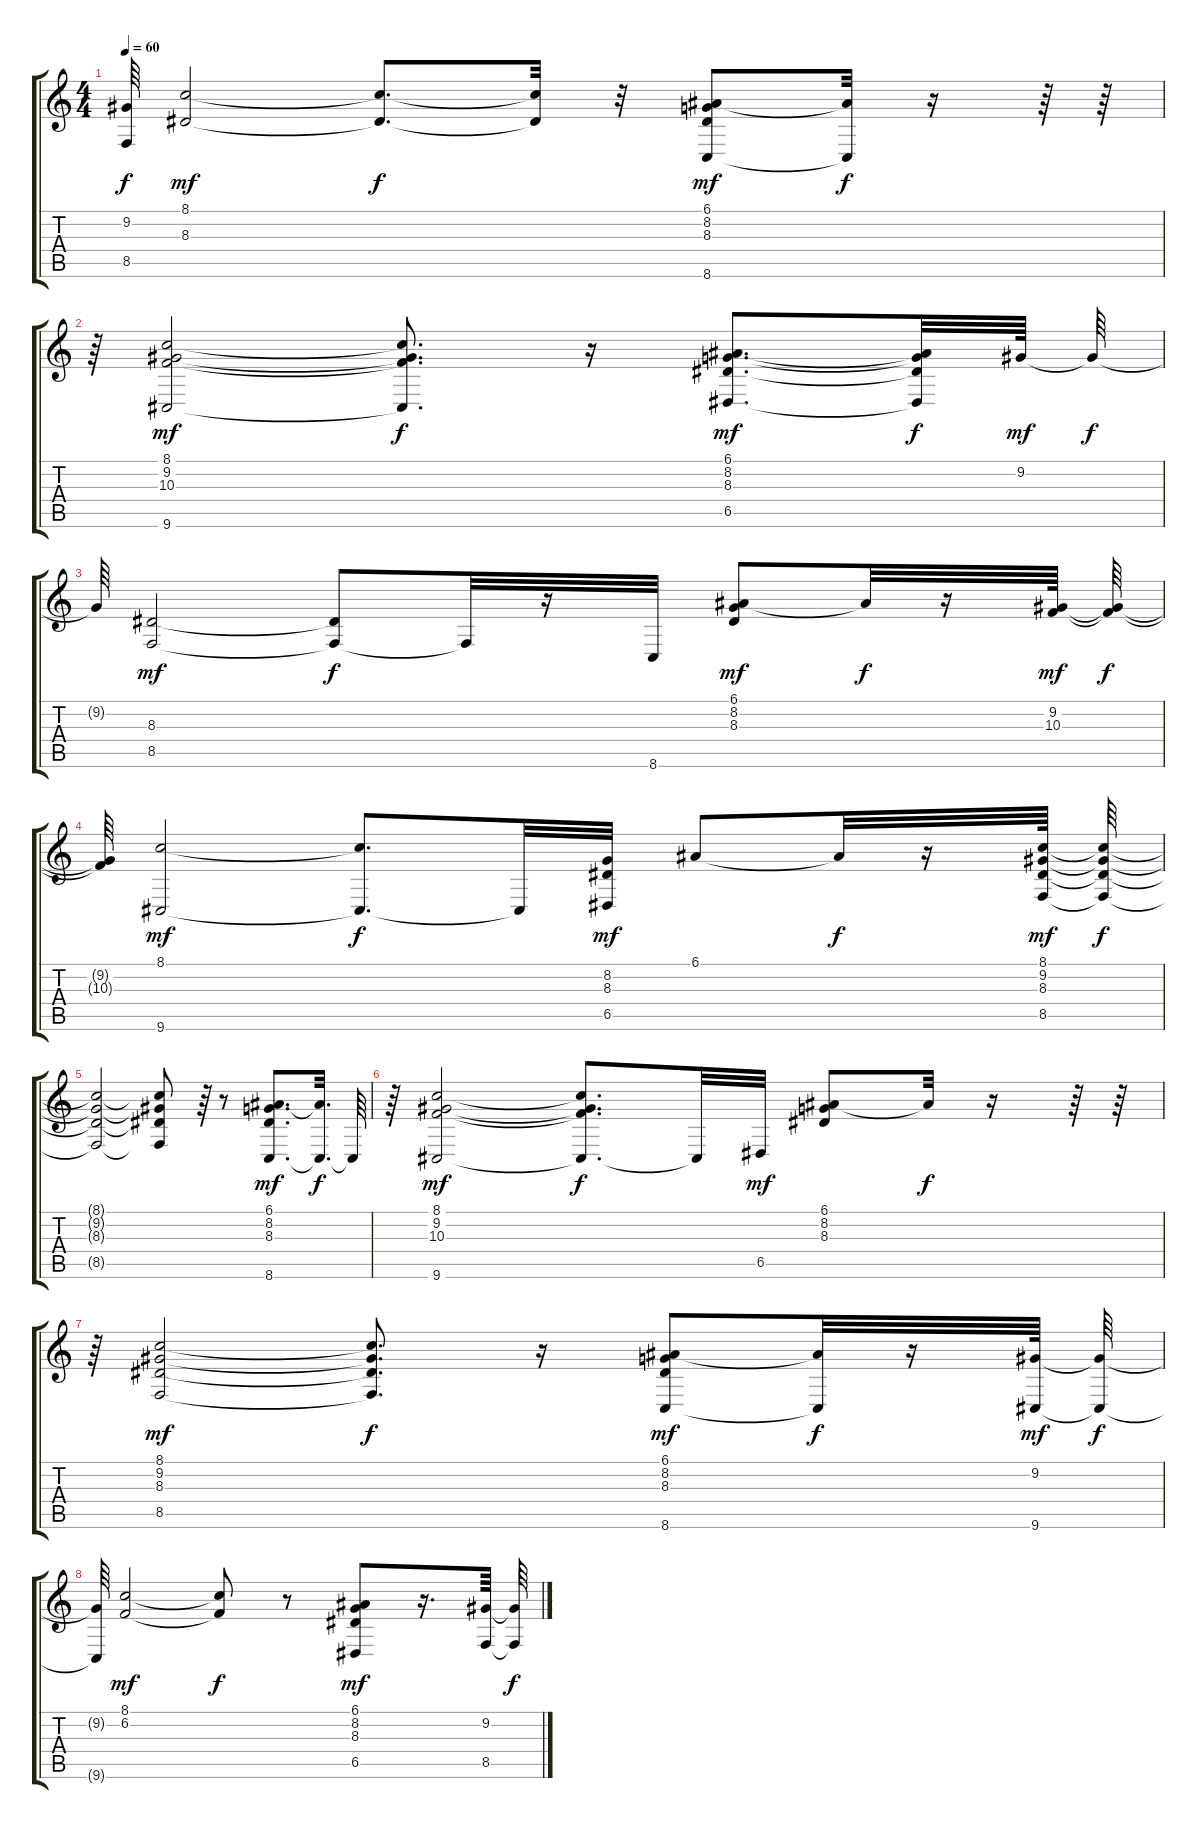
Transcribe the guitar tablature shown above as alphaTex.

\track "" {instrument electricpiano1}
\staff {score tabs}
\tuning (E4 B3 G3 D3 A2 E2) {hide}
\ts (4 4)
\tempo 60
\clef g2
\ks c
(9.2{t} 8.5{t}).64{dy f} (8.1 8.3).2{dy mf} (8.1{t} 8.3{t}).8{d dy f} (8.1{t} 8.3{t}).32 r.32 (6.1 8.2 8.3 8.6).8{dy mf} (6.1{t} 8.6{t}).32{dy f} r.16 r.64 r.64 |
r.64 (8.1 9.2 10.3 9.6).2{dy mf} (8.1{t} 9.2{t} 10.3{t} 9.6{t}).8{d dy f} r.16 (6.1 8.2 8.3 6.5).8{d dy mf} (6.1{t} 8.2{t} 8.3{t} 6.5{t}).32{dy f} 9.2.64{dy mf} 9.2{t}.64{dy f} |
9.2{t}.64 (8.3 8.5).2{dy mf} (8.3{t} 8.5{t}).8{dy f} 8.5{t}.32 r.16 8.6.32 (6.1 8.2 8.3).8{dy mf} 6.1{t}.32{dy f} r.16 (9.2 10.3).64{dy mf} (9.2{t} 10.3{t}).64{dy f} |
(9.2{t} 10.3{t}).64 (8.1 9.6).2{dy mf} (8.1{t} 9.6{t}).8{d dy f} 9.6{t}.32 (8.2 8.3 6.5).32{dy mf} 6.1.8 6.1{t}.32{dy f} r.16 (8.1 9.2 8.3 8.5).64{dy mf} (8.1{t} 9.2{t} 8.3{t} 8.5{t}).64{dy f} |
(8.1{t} 9.2{t} 8.3{t} 8.5{t}).2 (8.1{t} 9.2{t} 8.3{t} 8.5{t}).8 r.64 r.8 (6.1 8.2 8.3 8.6).8{d dy mf} (6.1{t} 8.6{t}).32{d dy f} 8.6{t}.64 |
r.64 (8.1 9.2 10.3 9.6).2{dy mf} (8.1{t} 9.2{t} 10.3{t} 9.6{t}).8{d dy f} 9.6{t}.32 6.5.32{dy mf} (6.1 8.2 8.3).8 6.1{t}.32{dy f} r.16 r.64 r.64 |
r.64 (8.1 9.2 8.3 8.5).2{dy mf} (8.1{t} 9.2{t} 8.3{t} 8.5{t}).8{d dy f} r.16 (6.1 8.2 8.3 8.6).8{dy mf} (6.1{t} 8.6{t}).32{dy f} r.16 (9.2 9.6).64{dy mf} (9.2{t} 9.6{t}).64{dy f} |
(9.2{t} 9.6{t}).64 (8.1 6.2).2{dy mf} (8.1{t} 6.2{t}).8{dy f} r.8 (6.1 8.2 8.3 6.5).8{dy mf} r.16{d} (9.2 8.5).64 (9.2{t} 8.5{t}).64{dy f}
